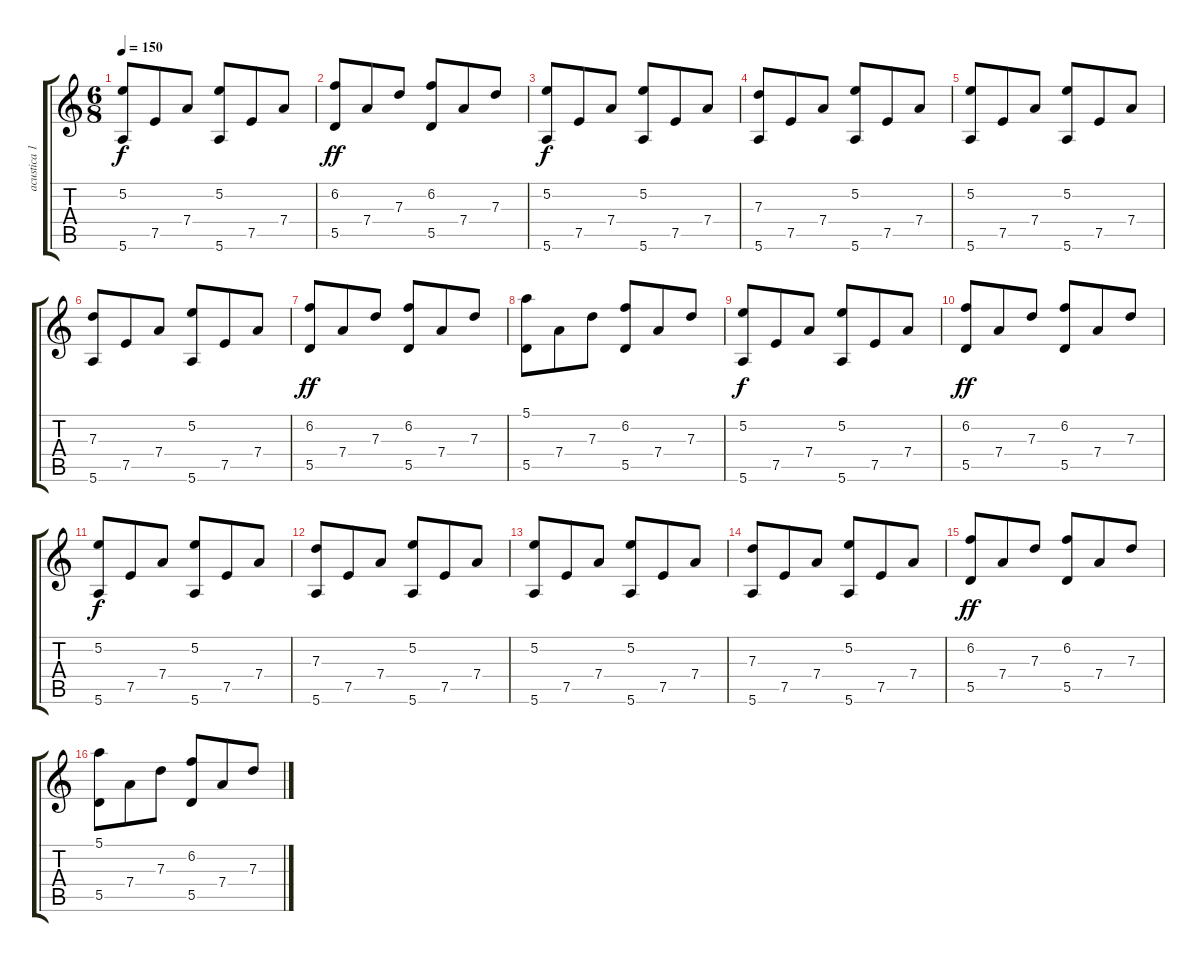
\track ("acustica 1" "acustica 1") {instrument acousticguitarnylon}
\staff {score tabs}
\tuning (E4 B3 G3 D3 A2 E2) {hide}
\ts (6 8)
\tempo 150
\clef g2
\ks c
(5.2 5.6).8{dy f} 7.5.8 7.4.8 (5.2 5.6).8 7.5.8 7.4.8 |
(6.2 5.5).8{dy ff} 7.4.8 7.3.8 (6.2 5.5).8 7.4.8 7.3.8 |
(5.2 5.6).8{dy f} 7.5.8 7.4.8 (5.2 5.6).8 7.5.8 7.4.8 |
(7.3 5.6).8 7.5.8 7.4.8 (5.2 5.6).8 7.5.8 7.4.8 |
(5.2 5.6).8 7.5.8 7.4.8 (5.2 5.6).8 7.5.8 7.4.8 |
(7.3 5.6).8 7.5.8 7.4.8 (5.2 5.6).8 7.5.8 7.4.8 |
(6.2 5.5).8{dy ff} 7.4.8 7.3.8 (6.2 5.5).8 7.4.8 7.3.8 |
(5.1 5.5).8 7.4.8 7.3.8 (6.2 5.5).8 7.4.8 7.3.8 |
(5.2 5.6).8{dy f} 7.5.8 7.4.8 (5.2 5.6).8 7.5.8 7.4.8 |
(6.2 5.5).8{dy ff} 7.4.8 7.3.8 (6.2 5.5).8 7.4.8 7.3.8 |
(5.2 5.6).8{dy f} 7.5.8 7.4.8 (5.2 5.6).8 7.5.8 7.4.8 |
(7.3 5.6).8 7.5.8 7.4.8 (5.2 5.6).8 7.5.8 7.4.8 |
(5.2 5.6).8 7.5.8 7.4.8 (5.2 5.6).8 7.5.8 7.4.8 |
(7.3 5.6).8 7.5.8 7.4.8 (5.2 5.6).8 7.5.8 7.4.8 |
(6.2 5.5).8{dy ff} 7.4.8 7.3.8 (6.2 5.5).8 7.4.8 7.3.8 |
(5.1 5.5).8 7.4.8 7.3.8 (6.2 5.5).8 7.4.8 7.3.8
